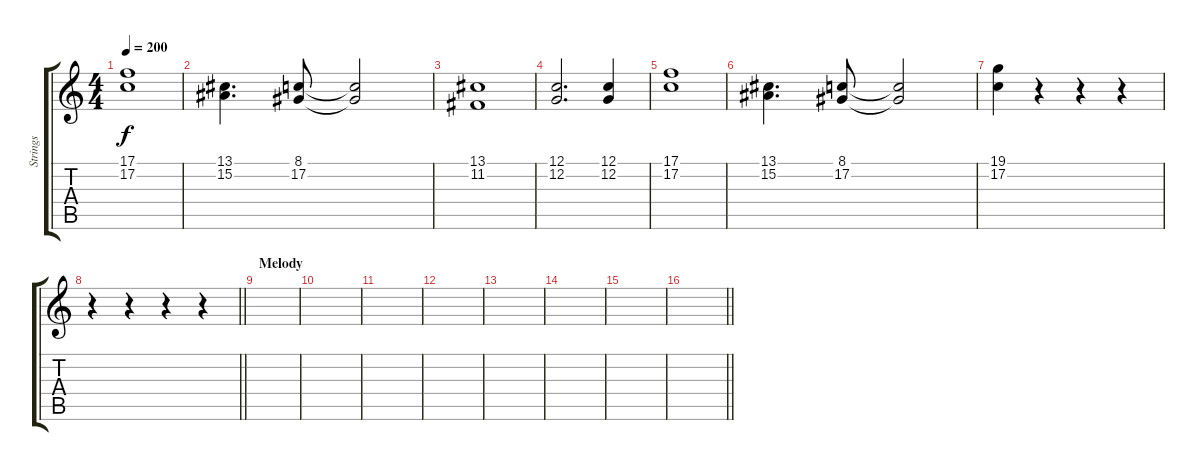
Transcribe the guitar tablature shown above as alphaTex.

\track ("Strings" "Strings") {instrument stringensemble1}
\staff {score tabs}
\tuning (C4 G3 Eb3 Bb2 F2 C2) {hide}
\ts (4 4)
\tempo 200
\clef g2
\ks c
(17.1 17.2).1{dy f} |
(13.1 15.2).4{d} (8.1 17.2).8 (8.1{t} 17.2{t}).2 |
(13.1 11.2).1 |
(12.1 12.2).2{d} (12.1 12.2).4 |
(17.1 17.2).1 |
(13.1 15.2).4{d} (8.1 17.2).8 (8.1{t} 17.2{t}).2 |
(19.1 17.2).4 r.4 r.4 r.4 |
\barLineRight lightlight
r.4 r.4 r.4 r.4 |
\section ("" "Melody")
|
|
|
|
|
|
|
\barLineRight lightlight
